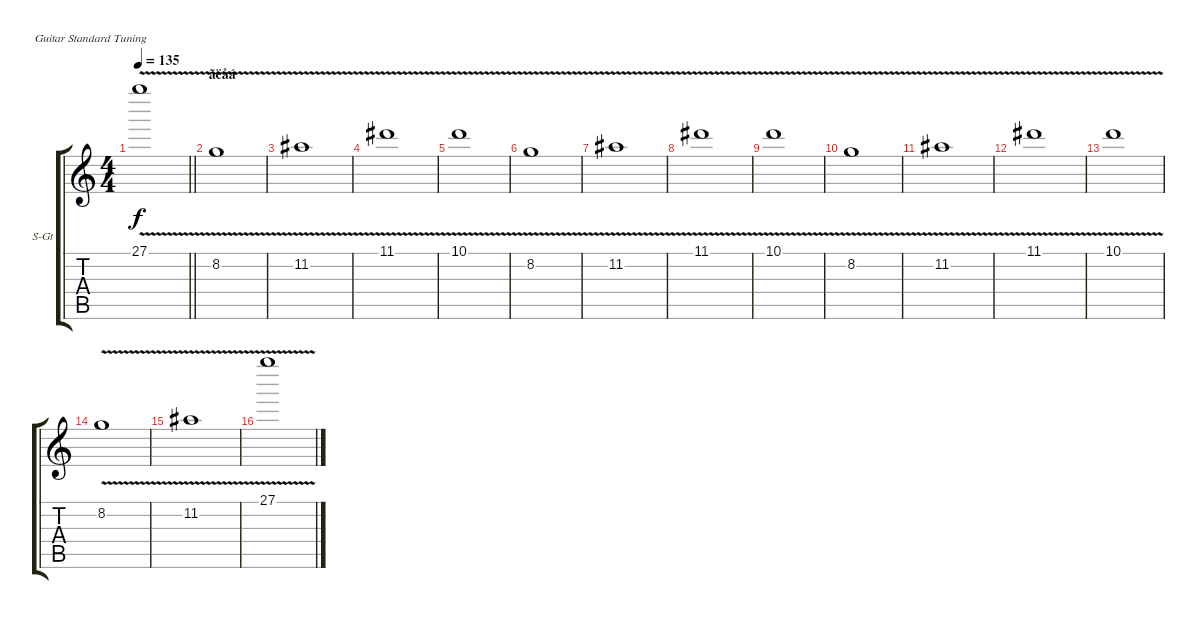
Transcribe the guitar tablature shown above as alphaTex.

\bracketExtendMode groupsimilarinstruments
\firstSystemTrackNameOrientation horizontal
\otherSystemsTrackNameOrientation horizontal
\track ("îðãàí" "S-Gt") {instrument synthstrings2}
\staff {score tabs}
\tuning (E4 B3 G3 D3 A2 E2)
\displaytranspose 12
\ts (4 4)
\tempo 135
\clef g2
\barLineRight lightlight
\ks c
27.1{v}.1{dy f} |
\section ("" "ãëåá")
8.2{v}.1 |
11.2{v}.1 |
11.1{v}.1 |
10.1{v}.1 |
8.2{v}.1 |
11.2{v}.1 |
11.1{v}.1 |
10.1{v}.1 |
8.2{v}.1 |
11.2{v}.1 |
11.1{v}.1 |
10.1{v}.1 |
8.2{v}.1 |
11.2{v}.1 |
27.1{v}.1
